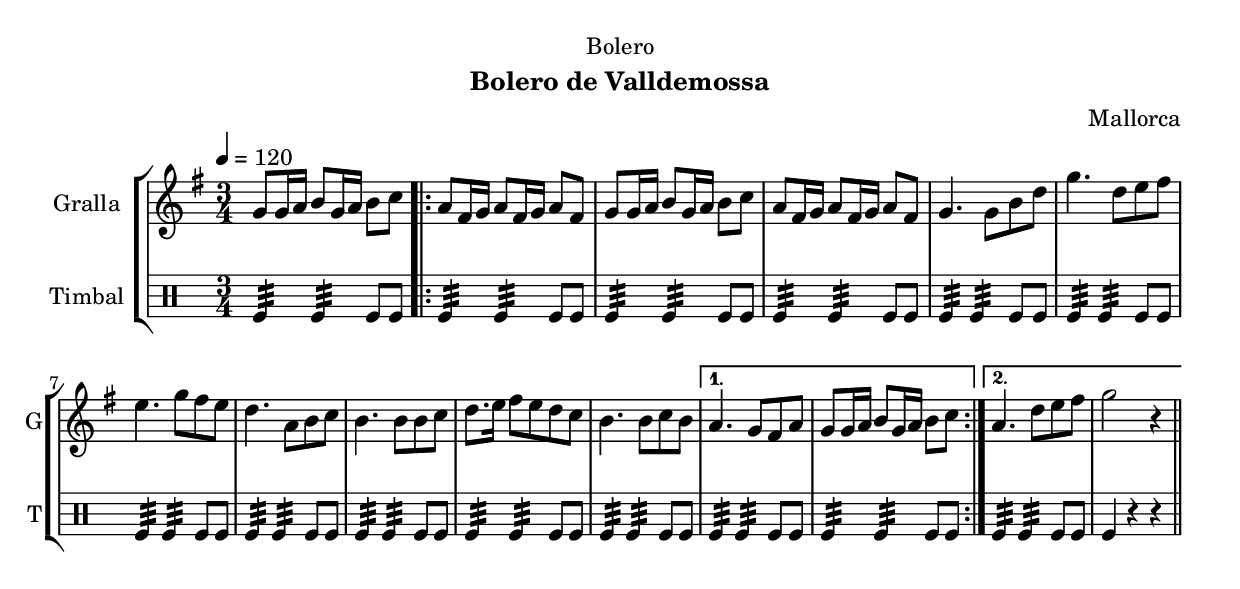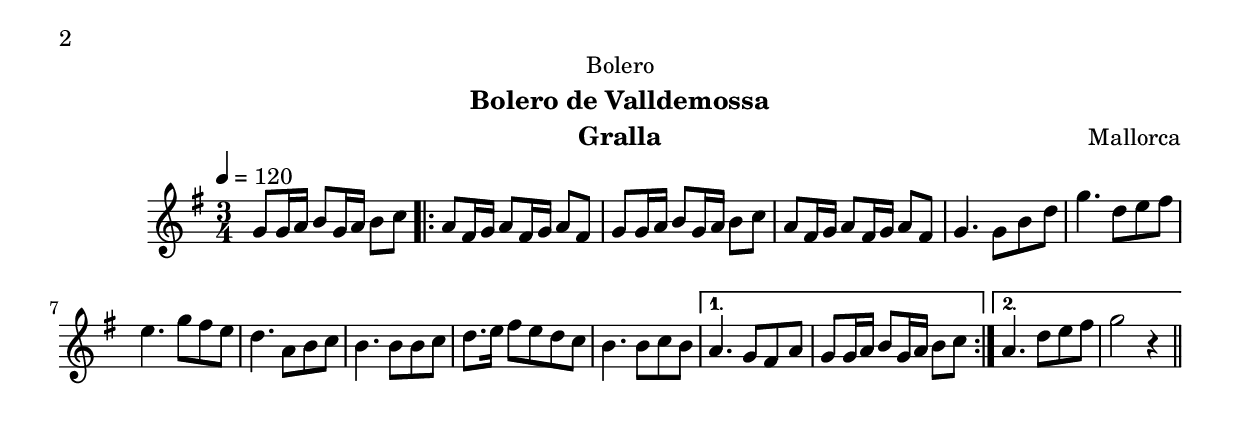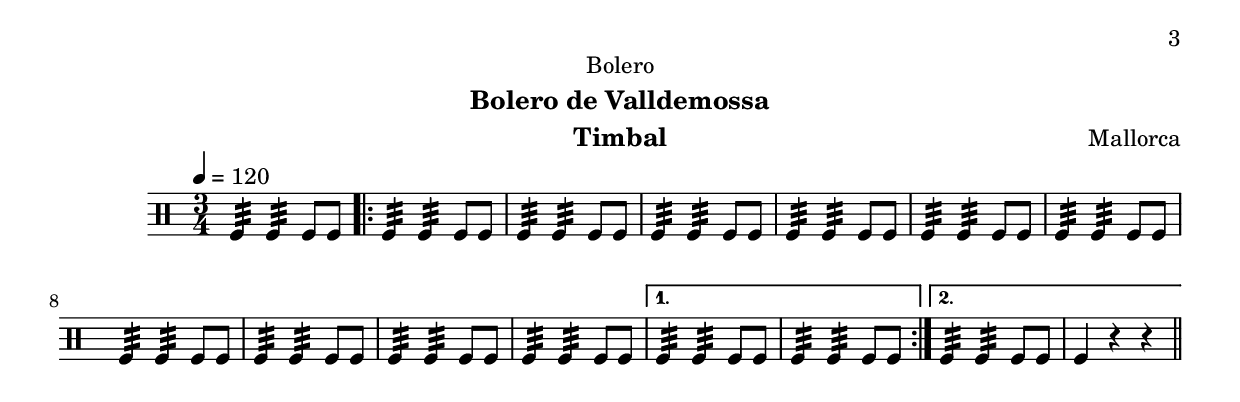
\version "2.22.1"

\header {
  dedication="Bolero"
  title=""
  subtitle="Bolero de Valldemossa"
  subsubtitle=""
  poet=""
  meter=""
  piece=""
  composer="Mallorca"
  arranger=""
  opus=""
  instrument=""
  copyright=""
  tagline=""
}

liniaroAa =
\relative g'
{
  \tempo 4=120
  \clef treble
  \key g \major
  \time 3/4
  g8 g16 a b8 g16 a b8 c  |
  \repeat volta 2 { a8 fis16 g a8 fis16 g a8 fis  |
  g8 g16 a b8 g16 a b8 c  |
  a8 fis16 g a8 fis16 g a8 fis  |
  %05
  g4. g8 b d  |
  g4. d8 e fis  |
  e4. g8 fis e  |
  d4. a8 b c  |
  b4. b8 b c  |
  %10
  d8. e16 fis8 e d c  |
  b4. b8 c b }
  \alternative { { a4. g8 fis a  |
  g8 g16 a b8 g16 a b8 c }
  { a4. d8 e fis  |
  %15
  g2 r4 } } \bar "||"
}

liniaroAb =
\drummode
{
  \tempo 4=120
  \time 3/4
  tomfl4:32 tomfl:32 tomfl8 tomfl  |
  \repeat volta 2 { tomfl4:32 tomfl:32 tomfl8 tomfl  |
  tomfl4:32 tomfl:32 tomfl8 tomfl  |
  tomfl4:32 tomfl:32 tomfl8 tomfl  |
  %05
  tomfl4:32 tomfl:32 tomfl8 tomfl  |
  tomfl4:32 tomfl:32 tomfl8 tomfl  |
  tomfl4:32 tomfl:32 tomfl8 tomfl  |
  tomfl4:32 tomfl:32 tomfl8 tomfl  |
  tomfl4:32 tomfl:32 tomfl8 tomfl  |
  %10
  tomfl4:32 tomfl:32 tomfl8 tomfl  |
  tomfl4:32 tomfl:32 tomfl8 tomfl }
  \alternative { { tomfl4:32 tomfl:32 tomfl8 tomfl  |
  tomfl4:32 tomfl:32 tomfl8 tomfl }
  { tomfl4:32 tomfl:32 tomfl8 tomfl  |
  %15
  tomfl4 r r } } \bar "||"
}

\bookpart {
  \score {
    \new StaffGroup {
      \override Score.RehearsalMark #'self-alignment-X = #LEFT
      <<
        \new Staff \with {instrumentName = #"Gralla" shortInstrumentName = #"G"} \liniaroAa
        \new DrumStaff \with {instrumentName = #"Timbal" shortInstrumentName = #"T"} \liniaroAb
      >>
    }
    \layout {}
  }
  \score { \unfoldRepeats
    \new StaffGroup {
      \override Score.RehearsalMark #'self-alignment-X = #LEFT
      <<
        \new Staff \with {instrumentName = #"Gralla" shortInstrumentName = #"G"} \liniaroAa
        \new DrumStaff \with {instrumentName = #"Timbal" shortInstrumentName = #"T"} \liniaroAb
      >>
    }
    \midi {
      \set Staff.midiInstrument = "oboe"
      \set DrumStaff.midiInstrument = "drums"
    }
  }
}

\bookpart {
  \header {instrument="Gralla"}
  \score {
    \new StaffGroup {
      \override Score.RehearsalMark #'self-alignment-X = #LEFT
      <<
        \new Staff \liniaroAa
      >>
    }
    \layout {}
  }
  \score { \unfoldRepeats
    \new StaffGroup {
      \override Score.RehearsalMark #'self-alignment-X = #LEFT
      <<
        \new Staff \liniaroAa
      >>
    }
    \midi {
      \set Staff.midiInstrument = "oboe"
      \set DrumStaff.midiInstrument = "drums"
    }
  }
}

\bookpart {
  \header {instrument="Timbal"}
  \score {
    \new StaffGroup {
      \override Score.RehearsalMark #'self-alignment-X = #LEFT
      <<
        \new DrumStaff \liniaroAb
      >>
    }
    \layout {}
  }
  \score { \unfoldRepeats
    \new StaffGroup {
      \override Score.RehearsalMark #'self-alignment-X = #LEFT
      <<
        \new DrumStaff \liniaroAb
      >>
    }
    \midi {
      \set Staff.midiInstrument = "oboe"
      \set DrumStaff.midiInstrument = "drums"
    }
  }
}

